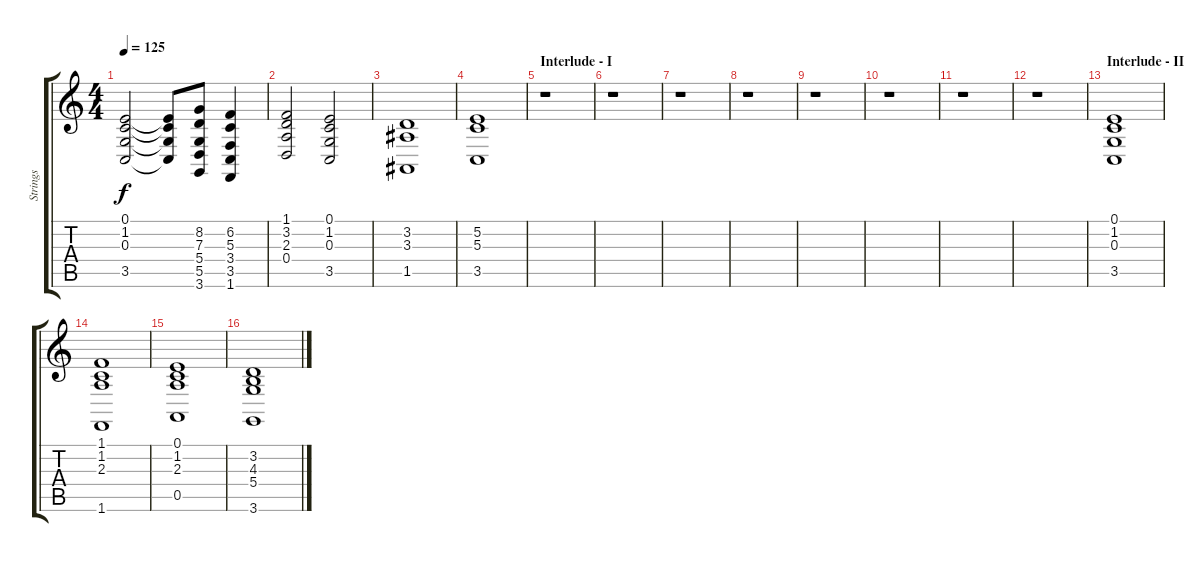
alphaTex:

\track ("Strings" "Strings") {instrument stringensemble1}
\staff {score tabs}
\tuning (E4 B3 G3 D3 A2 E2) {hide}
\ts (4 4)
\tempo 125
\clef g2
\ks c
(0.1 1.2 0.3 3.5).2{dy f} (0.1{t} 1.2{t} 0.3{t} 3.5{t}).8 (8.2 7.3 5.4 5.5 3.6).8 (6.2 5.3 3.4 3.5 1.6).4 |
(1.1 3.2 2.3 0.4).2 (0.1 1.2 0.3 3.5).2 |
(3.2 3.3 1.5).1 |
(5.2 5.3 3.5).1 |
\section ("" "Interlude - I")
r.1 |
r.1 |
r.1 |
r.1 |
r.1 |
r.1 |
r.1 |
r.1 |
\section ("" "Interlude - II")
(0.1 1.2 0.3 3.5).1 |
(1.1 1.2 2.3 1.6).1 |
(0.1 1.2 2.3 0.5).1 |
(3.2 4.3 5.4 3.6).1
